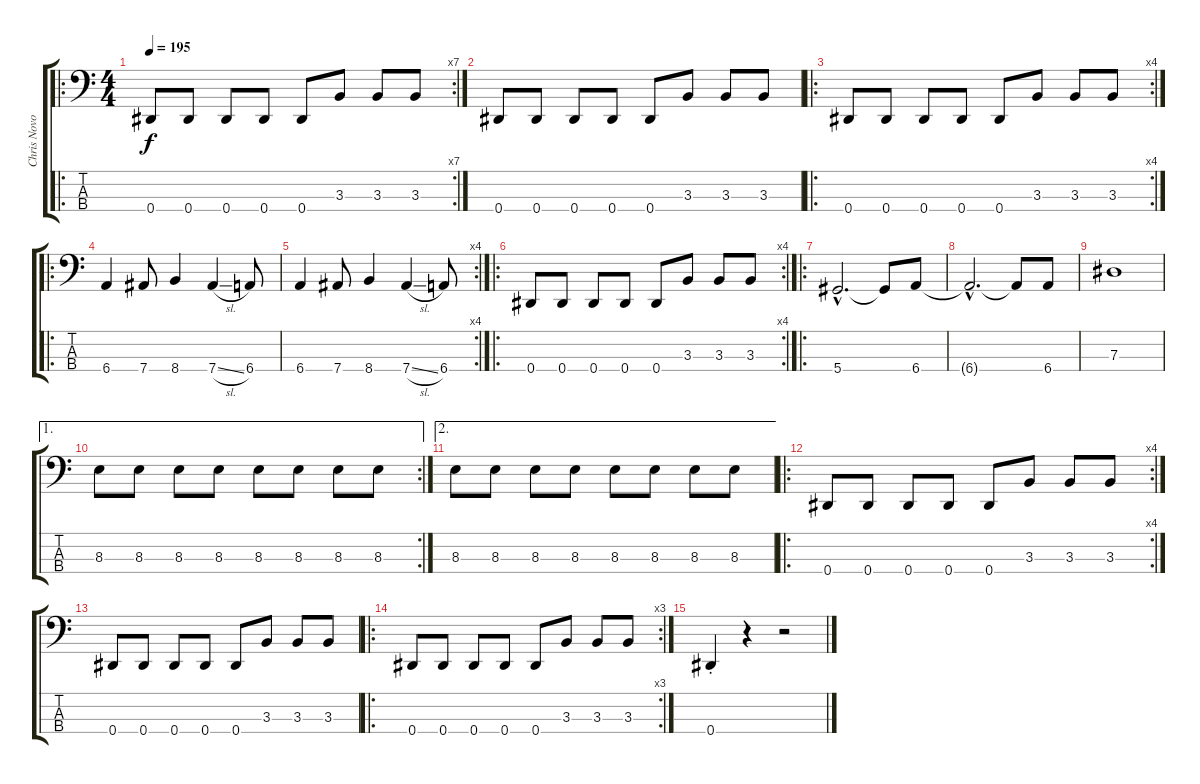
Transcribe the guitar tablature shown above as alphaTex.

\track ("Chris Novoselic" "Chris Novo") {instrument electricbasspick}
\staff {score tabs}
\tuning (Gb2 Db2 Ab1 Eb1) {hide}
\ro
\rc 7
\ts (4 4)
\tempo 195
\clef f4
\ks c
0.4.8{dy f} 0.4.8 0.4.8 0.4.8 0.4.8 3.3.8 3.3.8 3.3.8 |
0.4.8 0.4.8 0.4.8 0.4.8 0.4.8 3.3.8 3.3.8 3.3.8 |
\ro
\rc 4
0.4.8 0.4.8 0.4.8 0.4.8 0.4.8 3.3.8 3.3.8 3.3.8 |
\ro
6.4.4 7.4.8 8.4.4 7.4{sl}.4 6.4.8 |
\rc 4
6.4.4 7.4.8 8.4.4 7.4{sl}.4 6.4.8 |
\ro
\rc 4
0.4.8 0.4.8 0.4.8 0.4.8 0.4.8 3.3.8 3.3.8 3.3.8 |
\ro
5.4{hac}.2{d} 5.4{t}.8 6.4.8 |
6.4{hac t}.2{d} 6.4{t}.8 6.4.8 |
7.3.1 |
\ae 1
\rc 2
8.3.8 8.3.8 8.3.8 8.3.8 8.3.8 8.3.8 8.3.8 8.3.8 |
\ae 2
8.3.8 8.3.8 8.3.8 8.3.8 8.3.8 8.3.8 8.3.8 8.3.8 |
\ro
\rc 4
0.4.8 0.4.8 0.4.8 0.4.8 0.4.8 3.3.8 3.3.8 3.3.8 |
0.4.8 0.4.8 0.4.8 0.4.8 0.4.8 3.3.8 3.3.8 3.3.8 |
\ro
\rc 3
0.4.8 0.4.8 0.4.8 0.4.8 0.4.8 3.3.8 3.3.8 3.3.8 |
0.4{st}.4 r.4 r.2
